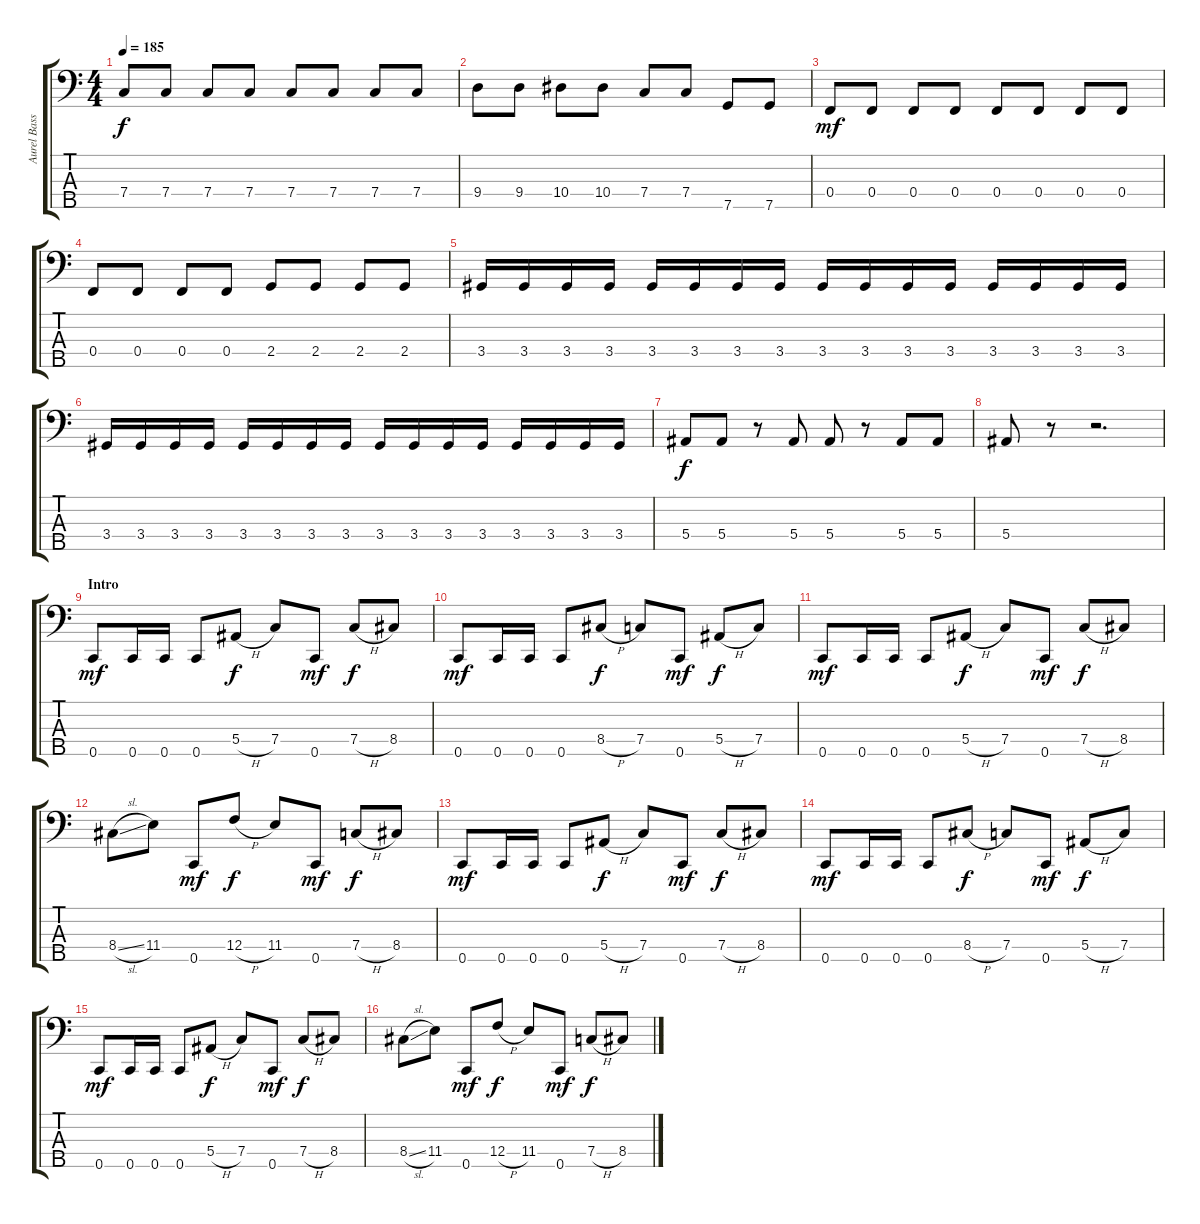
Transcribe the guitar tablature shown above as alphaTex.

\track ("Aurel Bass" "Aurel Bass") {instrument electricbassfinger}
\staff {score tabs}
\tuning (Ab2 Eb2 Bb1 F1 C1) {hide}
\ts (4 4)
\tempo 185
\clef f4
\ks c
7.4.8{dy f} 7.4.8 7.4.8 7.4.8 7.4.8 7.4.8 7.4.8 7.4.8 |
9.4.8 9.4.8 10.4.8 10.4.8 7.4.8 7.4.8 7.5.8 7.5.8 |
0.4.8{dy mf} 0.4.8 0.4.8 0.4.8 0.4.8 0.4.8 0.4.8 0.4.8 |
0.4.8 0.4.8 0.4.8 0.4.8 2.4.8 2.4.8 2.4.8 2.4.8 |
3.4.16 3.4.16 3.4.16 3.4.16 3.4.16 3.4.16 3.4.16 3.4.16 3.4.16 3.4.16 3.4.16 3.4.16 3.4.16 3.4.16 3.4.16 3.4.16 |
3.4.16 3.4.16 3.4.16 3.4.16 3.4.16 3.4.16 3.4.16 3.4.16 3.4.16 3.4.16 3.4.16 3.4.16 3.4.16 3.4.16 3.4.16 3.4.16 |
5.4.8{dy f} 5.4.8 r.8 5.4.8 5.4.8 r.8 5.4.8 5.4.8 |
5.4.8 r.8 r.2{d} |
\section ("" "Intro")
0.5.8{dy mf} 0.5.16 0.5.16 0.5.8 5.4{h}.8{dy f} 7.4.8 0.5.8{dy mf} 7.4{h}.8{dy f} 8.4.8 |
0.5.8{dy mf} 0.5.16 0.5.16 0.5.8 8.4{h}.8{dy f} 7.4.8 0.5.8{dy mf} 5.4{h}.8{dy f} 7.4.8 |
0.5.8{dy mf} 0.5.16 0.5.16 0.5.8 5.4{h}.8{dy f} 7.4.8 0.5.8{dy mf} 7.4{h}.8{dy f} 8.4.8 |
8.4{sl}.8 11.4.8 0.5.8{dy mf} 12.4{h}.8{dy f} 11.4.8 0.5.8{dy mf} 7.4{h}.8{dy f} 8.4.8 |
0.5.8{dy mf} 0.5.16 0.5.16 0.5.8 5.4{h}.8{dy f} 7.4.8 0.5.8{dy mf} 7.4{h}.8{dy f} 8.4.8 |
0.5.8{dy mf} 0.5.16 0.5.16 0.5.8 8.4{h}.8{dy f} 7.4.8 0.5.8{dy mf} 5.4{h}.8{dy f} 7.4.8 |
0.5.8{dy mf} 0.5.16 0.5.16 0.5.8 5.4{h}.8{dy f} 7.4.8 0.5.8{dy mf} 7.4{h}.8{dy f} 8.4.8 |
8.4{sl}.8 11.4.8 0.5.8{dy mf} 12.4{h}.8{dy f} 11.4.8 0.5.8{dy mf} 7.4{h}.8{dy f} 8.4.8
